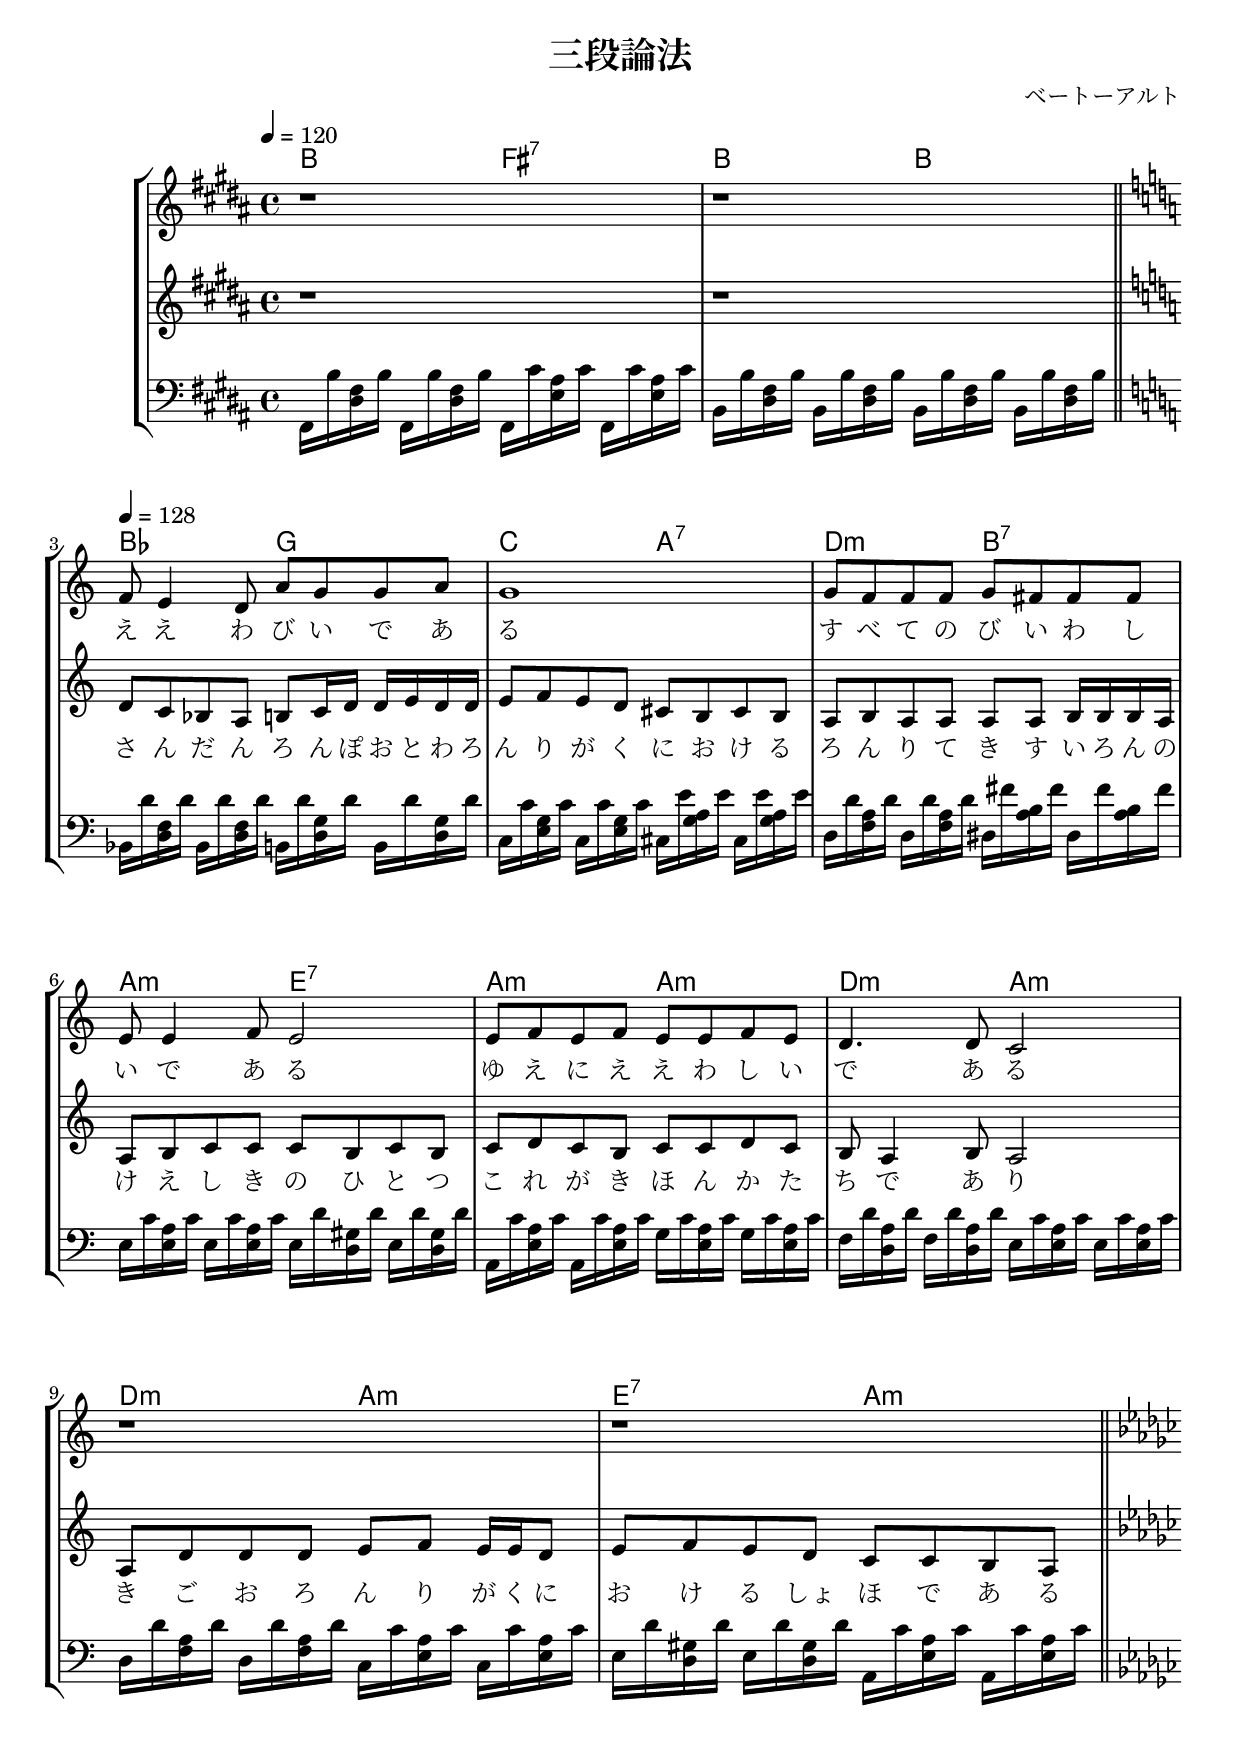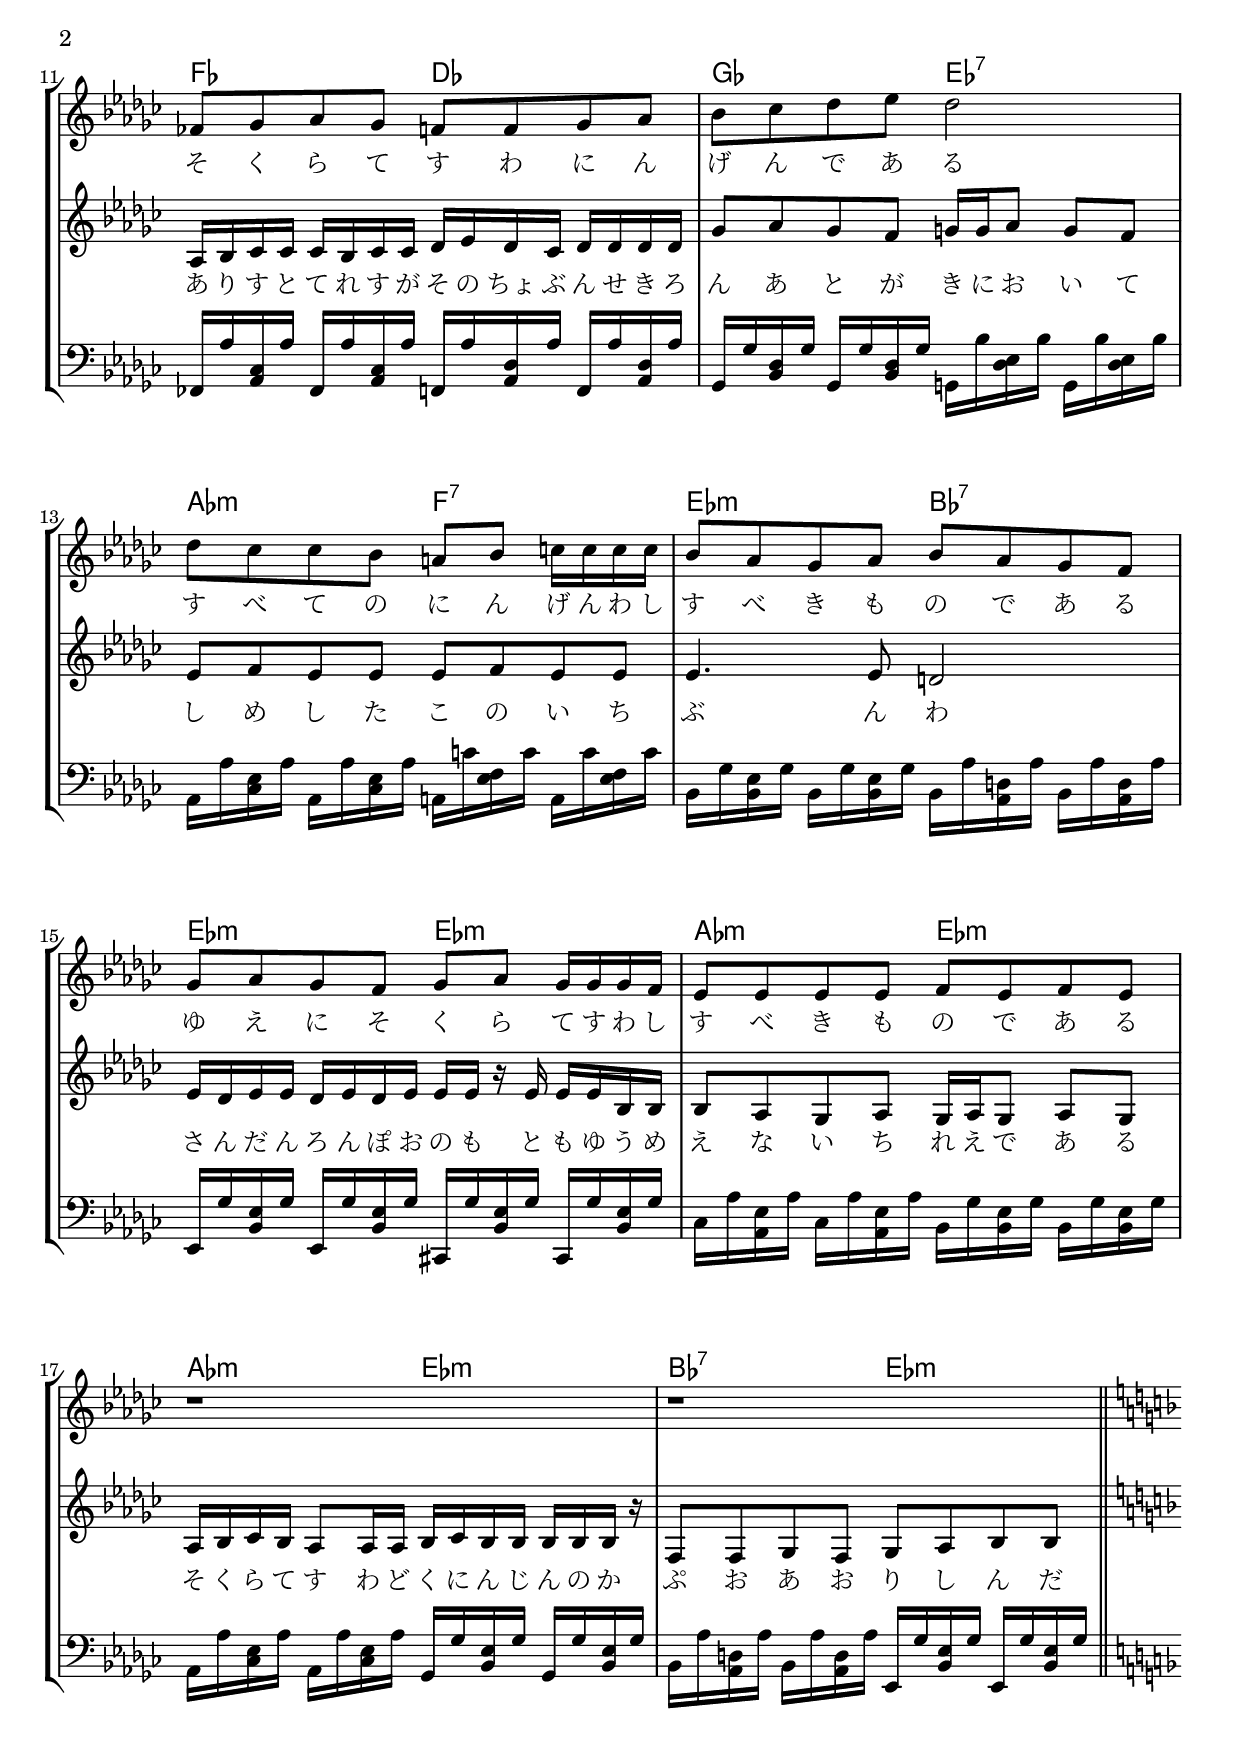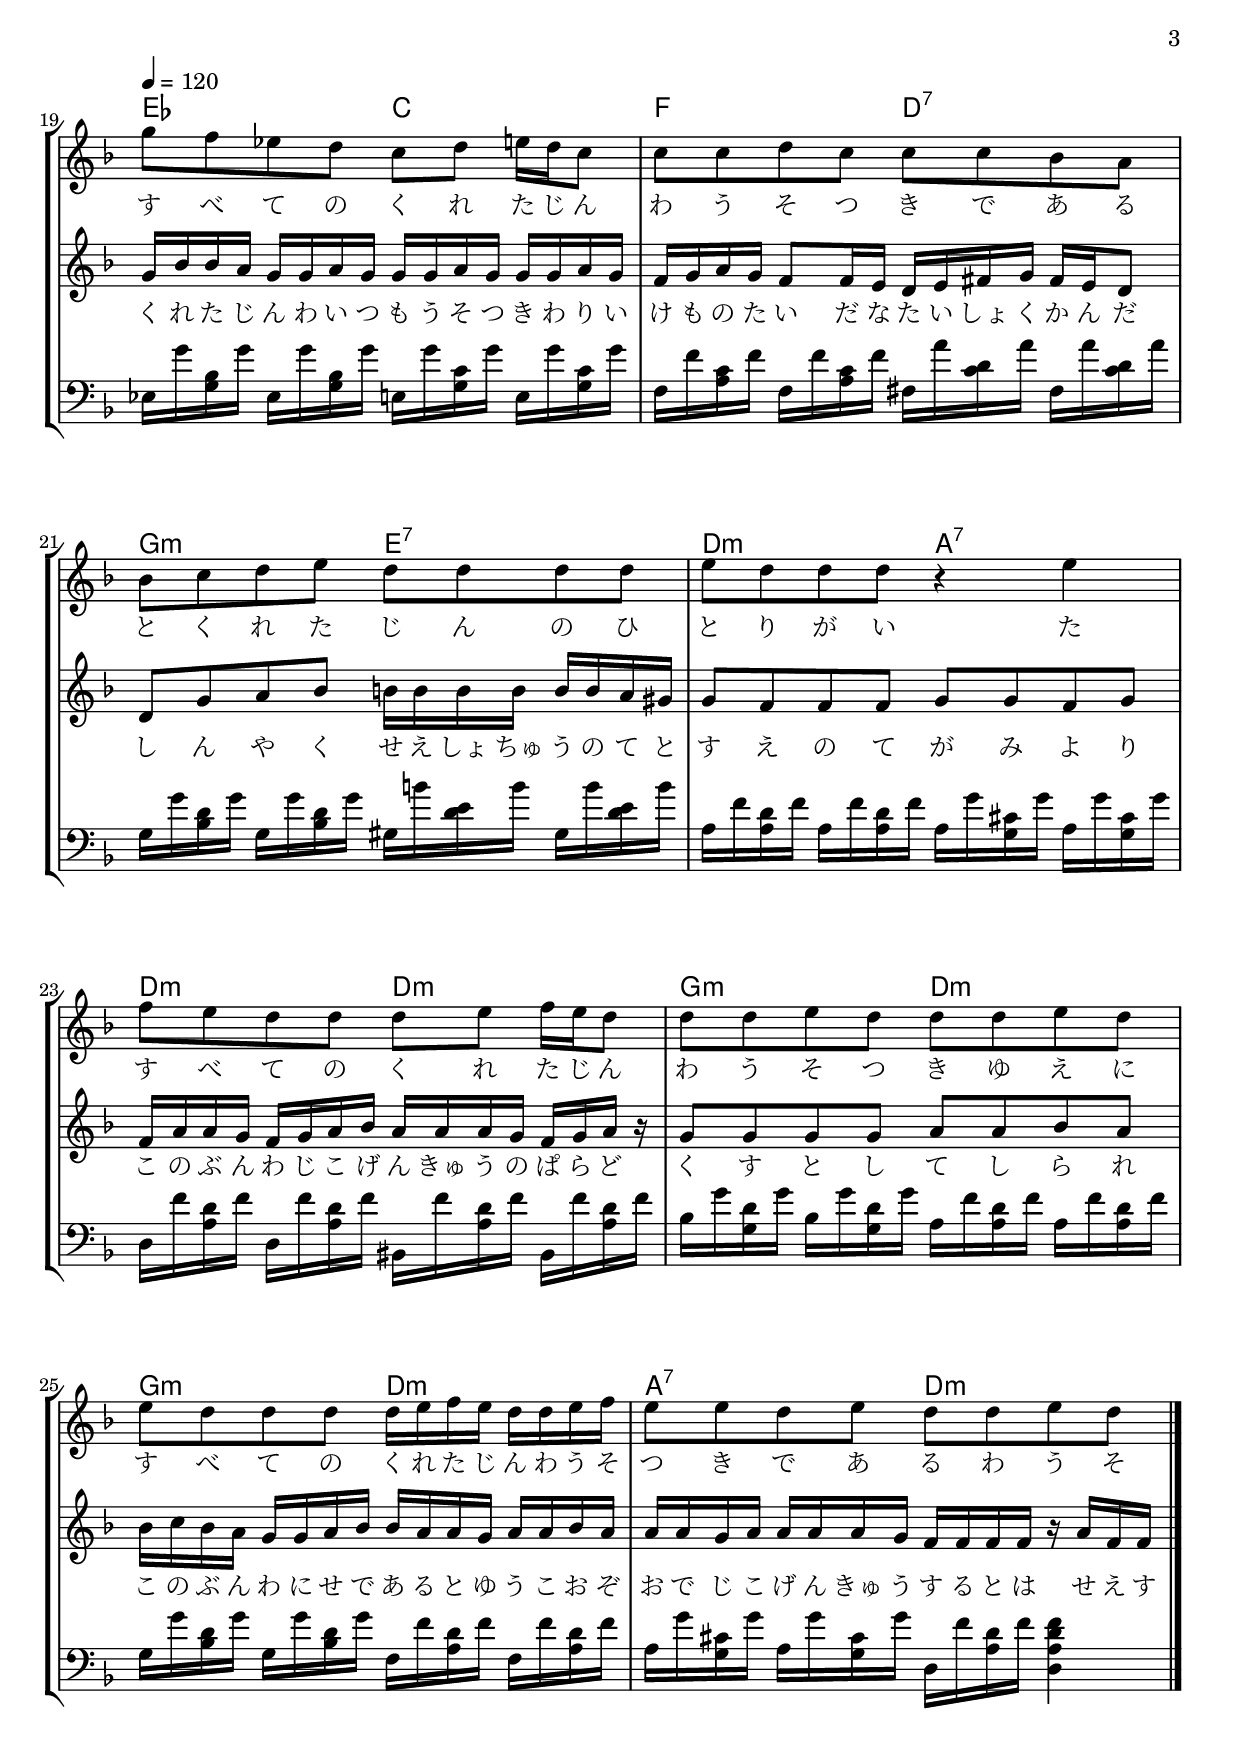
\version "2.12.1"

\header {
	title = \markup {三段論法}
	composer = \markup \center-column {ベートーアルト}
}

harmony = \chordmode {
	b2 fis:7 b b 

	bes g c a:7 d:m b:7 a:m e:7 a:m a:m d:m a:m d:m a:m e:7 a:m 

	fes des ges es:7 as:m f:7 es:m bes:7 es:m es:m as:m es:m as:m es:m bes:7 es:m 

	es c f d:7 g:m e:7 d:m a:7 d:m d:m g:m d:m g:m d:m a:7 d:m 
}

melody = {
	\key b \major
	\tempo 4 = 120
	r1 | r1   
	\set Staff.midiInstrument = #"fss0.32"
		\key c \major
	\tempo 4 = 128
f'8  e'4  d'8  a'8  g'8  g'8  a'8 
	g'1 
	g'8  f'8  f'8  f'8  g'8  fis'8  fis'8  fis'8 
	e'8  e'4  f'8  e'2 
	e'8  f'8  e'8  f'8  e'8  e'8  f'8  e'8 
	d'4.  d'8  c'2
	r1 r1 	\set Staff.midiInstrument = #"fss0.32"
		\key ges \major
fes'8  ges'8  as'8  ges'8  f'8  f'8  ges'8  as'8 
	bes'8  ces''8  des''8  es''8  des''2 
	des''8  ces''8  ces''8  bes'8  a'8  bes'8  c''16  c''16  c''16  c''16 
	bes'8  as'8  ges'8  as'8  bes'8  as'8  ges'8  f'8 
	ges'8  as'8  ges'8  f'8  ges'8  as'8  ges'16  ges'16  ges'16  f'16 
	es'8  es'8  es'8  es'8  f'8  es'8  f'8  es'8
	r1 r1 	\set Staff.midiInstrument = #"fss0.32"
		\key f \major
	\tempo 4 = 120
g''8  f''8  es''8  d''8  c''8  d''8  e''16  d''16  c''8 
	c''8  c''8  d''8  c''8  c''8  c''8  bes'8  a'8 
	bes'8  c''8  d''8  e''8  d''8  d''8  d''8  d''8 
	e''8  d''8  d''8  d''8  r4  e''4 
	f''8  e''8  d''8  d''8  d''8  e''8  f''16  e''16  d''8 
	d''8  d''8  e''8  d''8  d''8  d''8  e''8  d''8 
	e''8  d''8  d''8  d''8  d''16  e''16  f''16  e''16  d''16  d''16  e''16  f''16 
	e''8  e''8  d''8  e''8  d''8  d''8  e''8  d''8
	\bar "|."
}

words = \lyricmode {
	
	え  え  わ  び  い  で  あ  る  す  べ  て  の  び  い  わ  し  い  で  あ  る  ゆ  え  に  え  え  わ  し  い  で  あ  る  
	そ  く  ら  て  す  わ  に  ん  げ  ん  で  あ  る  す  べ  て  の  に  ん  げ  ん  わ  し  す  べ  き  も  の  で  あ  る  ゆ  え  に  そ  く  ら  て  す  わ  し  す  べ  き  も  の  で  あ  る  
	す  べ  て  の  く  れ  た  じ  ん  わ  う  そ  つ  き  で  あ  る  と  く  れ  た  じ  ん  の  ひ  と  り  が  い  た  す  べ  て  の  く  れ  た  じ  ん  わ  う  そ  つ  き  ゆ  え  に  す  べ  て  の  く  れ  た  じ  ん  わ  う  そ  つ  き  で  あ  る  わ  う  そ  
}

secondmelody = {
	\key b \major
	\tempo 4 = 120
	r1 | r1   
	\set Staff.midiInstrument = #"Percussive Organ"
		\key c \major
	\tempo 4 = 128
d'8  c'8  bes8  a8  b8  c'16  d'16  d'16  e'16  d'16  d'16 
	e'8  f'8  e'8  d'8  cis'8  b8  cis'8  b8 
	a8  b8  a8  a8  a8  a8  b16  b16  b16  a16 
	a8  b8  c'8  c'8  c'8  b8  c'8  b8 
	c'8  d'8  c'8  b8  c'8  c'8  d'8  c'8 
	b8  a4  b8  a2 
	a8  d'8  d'8  d'8  e'8  f'8  e'16  e'16  d'8 
	e'8  f'8  e'8  d'8  c'8  c'8  b8  a8
	\set Staff.midiInstrument = #"Rock Organ"
		\key ges \major
as16  bes16  ces'16  ces'16  ces'16  bes16  ces'16  ces'16  des'16  es'16  des'16  ces'16  des'16  des'16  des'16  des'16 
	ges'8  as'8  ges'8  f'8  g'16  g'16  as'8  g'8  f'8 
	es'8  f'8  es'8  es'8  es'8  f'8  es'8  es'8 
	es'4.  es'8  d'2 
	es'16  des'16  es'16  es'16  des'16  es'16  des'16  es'16  es'16  es'16  r16  es'16  es'16  es'16  bes16  bes16 
	bes8  as8  ges8  as8  ges16  as16  ges8  as8  ges8 
	as16  bes16  ces'16  bes16  as8  as16  as16  bes16  ces'16  bes16  bes16  bes16  bes16  bes16  r16 
	f8  f8  ges8  f8  ges8  as8  bes8  bes8
	\set Staff.midiInstrument = #"Church organ"
		\key f \major
	\tempo 4 = 120
g'16  bes'16  bes'16  a'16  g'16  g'16  a'16  g'16  g'16  g'16  a'16  g'16  g'16  g'16  a'16  g'16 
	f'16  g'16  a'16  g'16  f'8  f'16  e'16  d'16  e'16  fis'16  g'16  fis'16  e'16  d'8 
	d'8  g'8  a'8  bes'8  b'16  b'16  b'16  b'16  b'16  b'16  a'16  gis'16 
	g'8  f'8  f'8  f'8  g'8  g'8  f'8  g'8 
	f'16  a'16  a'16  g'16  f'16  g'16  a'16  bes'16  a'16  a'16  a'16  g'16  f'16  g'16  a'16  r16 
	g'8  g'8  g'8  g'8  a'8  a'8  bes'8  a'8 
	bes'16  c''16  bes'16  a'16  g'16  g'16  a'16  bes'16  bes'16  a'16  a'16  g'16  a'16  a'16  bes'16  a'16 
	a'16  a'16  g'16  a'16  a'16  a'16  a'16  g'16  f'16  f'16  f'16  f'16  r16  a'16  f'16  f'16
	\bar "|."
}

secondwords = \lyricmode {
	
	さ  ん  だ  ん  ろ  ん  ぽ  お  と  わ  ろ  ん  り  が  く  に  お  け  る  ろ  ん  り  て  き  す  い  ろ  ん  の  け  え  し  き  の  ひ  と  つ  こ  れ  が  き  ほ  ん  か  た  ち  で  あ  り  き  ご  お  ろ  ん  り  が  く  に  お  け  る  しょ  ほ  で  あ  る  
	あ  り  す  と  て  れ  す  が  そ  の  ちょ  ぶ  ん  せ  き  ろ  ん  あ  と  が  き  に  お  い  て  し  め  し  た  こ  の  い  ち  ぶ  ん  わ  さ  ん  だ  ん  ろ  ん  ぽ  お  の  も  と  も  ゆ  う  め  え  な  い  ち  れ  え  で  あ  る  そ  く  ら  て  す  わ  ど  く  に  ん  じ  ん  の  か  ぷ  お  あ  お  り  し  ん  だ  
	く  れ  た  じ  ん  わ  い  つ  も  う  そ  つ  き  わ  り  い  け  も  の  た  い  だ  な  た  い  しょ  く  か  ん  だ  し  ん  や  く  せ  え  しょ  ちゅ  う  の  て  と  す  え  の  て  が  み  よ  り  こ  の  ぶ  ん  わ  じ  こ  げ  ん  きゅ  う  の  ぱ  ら  ど  く  す  と  し  て  し  ら  れ  こ  の  ぶ  ん  わ  に  せ  で  あ  る  と  ゆ  う  こ  お  ぞ  お  で  じ  こ  げ  ん  きゅ  う  す  る  と  は  せ  え  す  
}

tempochange = {
	\tempo 4 = 120
	r1 | r1 \bar "||"
	\tempo 4 = 128
	r1 | r1 | r1 | r1 | r1 | r1 | r1 | r1 \bar "||"
	\tempo 4 = 128
	r1 | r1 | r1 | r1 | r1 | r1 | r1 | r1 \bar "||"
	\tempo 4 = 120
	r1 | r1 | r1 | r1 | r1 | r1 | r1 | r1 \bar "|."
}

mainacc = {
	\clef bass
	\set Staff.midiInstrument = #"Accordion"
	\key b \major
	\tempo 4 = 120
	fis,16 b <dis fis> b fis, b <dis fis> b
	fis,16 cis' <e ais> cis' fis, cis' <e ais> cis'
	b,16 b <dis fis> b b, b <dis fis> b
	b,16 b <dis fis> b b, b <dis fis> b
	\bar "||"

	\set Staff.midiInstrument = #"Accordion"
	\key c \major
	\tempo 4 = 128
	bes,16 d' <d f> d' bes, d' <d f> d'
	b,16 d' <d g> d' b, d' <d g> d'
	c16 c' <e g> c' c c' <e g> c'
	cis16 e' <g a> e' cis e' <g a> e'
	d16 d' <f a> d' d d' <f a> d'
	dis16 fis' <a b> fis' dis fis' <a b> fis'
	e16 c' <e a> c' e c' <e a> c'
	e16 d' <d gis> d' e d' <d gis> d'
	a,16 c' <e a> c' a, c' <e a> c'
	g16 c' <e a> c' g c' <e a> c'
	f16 d' <d a> d' f d' <d a> d'
	e16 c' <e a> c' e c' <e a> c'
	d16 d' <f a> d' d d' <f a> d'
	c16 c' <e a> c' c c' <e a> c'
	e16 d' <d gis> d' e d' <d gis> d'
	a,16 c' <e a> c' a, c' <e a> c'
	\bar "||"

	\set Staff.midiInstrument = #"Accordion"
	\key ges \major
	fes,16 as <as, ces> as fes, as <as, ces> as
	f,16 as <as, des> as f, as <as, des> as
	ges,16 ges <bes, des> ges ges, ges <bes, des> ges
	g,16 bes <des es> bes g, bes <des es> bes
	as,16 as <ces es> as as, as <ces es> as
	a,16 c' <es f> c' a, c' <es f> c'
	bes,16 ges <bes, es> ges bes, ges <bes, es> ges
	bes,16 as <as, d> as bes, as <as, d> as
	es,16 ges <bes, es> ges es, ges <bes, es> ges
	cis,16 ges <bes, es> ges cis, ges <bes, es> ges
	ces16 as <as, es> as ces as <as, es> as
	bes,16 ges <bes, es> ges bes, ges <bes, es> ges
	as,16 as <ces es> as as, as <ces es> as
	ges,16 ges <bes, es> ges ges, ges <bes, es> ges
	bes,16 as <as, d> as bes, as <as, d> as
	es,16 ges <bes, es> ges es, ges <bes, es> ges
	\bar "||"

	\set Staff.midiInstrument = #"Accordion"
	\key f \major
	\tempo 4 = 120
	es16 g' <g bes> g' es g' <g bes> g'
	e16 g' <g c'> g' e g' <g c'> g'
	f16 f' <a c'> f' f f' <a c'> f'
	fis16 a' <c' d'> a' fis a' <c' d'> a'
	g16 g' <bes d'> g' g g' <bes d'> g'
	gis16 b' <d' e'> b' gis b' <d' e'> b'
	a16 f' <a d'> f' a f' <a d'> f'
	a16 g' <g cis'> g' a g' <g cis'> g'
	d16 f' <a d'> f' d f' <a d'> f'
	bis,16 f' <a d'> f' bis, f' <a d'> f'
	bes16 g' <g d'> g' bes g' <g d'> g'
	a16 f' <a d'> f' a f' <a d'> f'
	g16 g' <bes d'> g' g g' <bes d'> g'
	f16 f' <a d'> f' f f' <a d'> f'
	a16 g' <g cis'> g' a g' <g cis'> g'
	d16 f' <a d'> f' <d a d' f'>4
	\bar "|."
}

subacc = {
	\clef bass
	\set Staff.midiInstrument = #"French horn"
	\key b \major
	\tempo 4 = 120
	fis,8 <dis fis b> fis, <dis fis b>
	fis,8 <e ais cis'> fis, <e ais cis'>
	b,8 <dis fis b> b, <dis fis b>
	b,8 <dis fis b> b, <dis fis b>
	\bar "||"

	\set Staff.midiInstrument = #"French horn"
	\key c \major
	\tempo 4 = 128
	bes,8 <d f d'> bes, <d f d'>
	b,8 <d g d'> b, <d g d'>
	c8 <e g c'> c <e g c'>
	cis8 <g a e'> cis <g a e'>
	d8 <f a d'> d <f a d'>
	dis8 <a b fis'> dis <a b fis'>
	e8 <e a c'> e <e a c'>
	e8 <d gis d'> e <d gis d'>
	a,8 <e a c'> a, <e a c'>
	g8 <e a c'> g <e a c'>
	f8 <d a d'> f <d a d'>
	e8 <e a c'> e <e a c'>
	d8 <f a d'> d <f a d'>
	c8 <e a c'> c <e a c'>
	e8 <d gis d'> e <d gis d'>
	a,8 <e a c'> a, <e a c'>
	\bar "||"

	\set Staff.midiInstrument = #"French horn"
	\key ges \major
	fes,8 <as, ces as> fes, <as, ces as>
	f,8 <as, des as> f, <as, des as>
	ges,8 <bes, des ges> ges, <bes, des ges>
	g,8 <des es bes> g, <des es bes>
	as,8 <ces es as> as, <ces es as>
	a,8 <es f c'> a, <es f c'>
	bes,8 <bes, es ges> bes, <bes, es ges>
	bes,8 <as, d as> bes, <as, d as>
	es,8 <bes, es ges> es, <bes, es ges>
	cis,8 <bes, es ges> cis, <bes, es ges>
	ces8 <as, es as> ces <as, es as>
	bes,8 <bes, es ges> bes, <bes, es ges>
	as,8 <ces es as> as, <ces es as>
	ges,8 <bes, es ges> ges, <bes, es ges>
	bes,8 <as, d as> bes, <as, d as>
	es,8 <bes, es ges> es, <bes, es ges>
	\bar "||"

	\set Staff.midiInstrument = #"French horn"
	\key f \major
	\tempo 4 = 120
	es8 <g bes g'> es <g bes g'>
	e8 <g c' g'> e <g c' g'>
	f8 <a c' f'> f <a c' f'>
	fis8 <c' d' a'> fis <c' d' a'>
	g8 <bes d' g'> g <bes d' g'>
	gis8 <d' e' b'> gis <d' e' b'>
	a8 <a d' f'> a <a d' f'>
	a8 <g cis' g'> a <g cis' g'>
	d8 <a d' f'> d <a d' f'>
	bis,8 <a d' f'> bis, <a d' f'>
	bes8 <g d' g'> bes <g d' g'>
	a8 <a d' f'> a <a d' f'>
	g8 <bes d' g'> g <bes d' g'>
	f8 <a d' f'> f <a d' f'>
	a8 <g cis' g'> a <g cis' g'>
	d8 <a d' f'>8 <d a d' f'>4
	\bar "|."
}

percA = {
	\drummode {
	r1  |r2. hho4  \bar "||"
	r1  |r2. hho4  |r1  |r2. hho4  |r1  |r2. hho4  |r1  |r2. hho4  \bar "||"
	r1  |r2. hho4  |r1  |r2. hho4  |r1  |r2. hho4  |r1  |r2. hho4  \bar "||"
	hh4 hh8 hh2 r8  |\times 16/32{ hh2 hh8. hh8. hh4. hh2. } |hh4 hh8 hh2 r8  |hh4 hh8 hh4 hh4.  |hh4 hh8 hh2 r8  |\times 16/32{ hh2 hh8. hh8. hh4. hh2. } |hh4 hh8 hh2 r8  |\times 16/32{ hh2 hh8. hh1 r4 r16 } \bar "|."
	}
}

percB = {
	\drummode {
	r16 hhp16 hhp8 hhp16 hhp8 hhp2 r16  |r16 hhp16 hhp8 hhp16 hhp8 hhp2 hhp16  \bar "||"
	r16 hhp16 hhp8 hhp16 hhp8 hhp2 r16  |r16 hhp16 hhp8 hhp16 hhp8 hhp2 r16  |r16 hhp16 hhp8 hhp16 hhp8 hhp2 r16  |r16 hhp16 hhp8 hhp16 hhp8 hhp2 r16  |r16 hhp16 hhp8 hhp16 hhp8 hhp2 r16  |r16 hhp16 hhp8 hhp16 hhp8 hhp2 r16  |r16 hhp16 hhp8 hhp16 hhp8 hhp2 r16  |r16 hhp16 hhp8 hhp16 hhp8 hhp2 hhp16  \bar "||"
	r16 hhp16 hhp8 hhp16 hhp8 hhp2 r16  |r16 hhp16 hhp8 hhp16 hhp8 hhp2 r16  |r16 hhp16 hhp8 hhp16 hhp8 hhp2 r16  |r16 hhp16 hhp8 hhp16 hhp8 hhp2 r16  |r16 hhp16 hhp8 hhp16 hhp8 hhp2 r16  |r16 hhp16 hhp8 hhp16 hhp8 hhp2 r16  |r16 hhp16 hhp8 hhp16 hhp8 hhp2 r16  |r16 hhp16 hhp8 hhp16 hhp8 hhp2 hhp16  \bar "||"
	r16 hhp8 hhp8 hhp2 r8.  |\times 16/32{ r8 hhp4 hhp4 hhp8 hhp2 r8 hhp2 r8 } |r16 hhp8 hhp8 hhp2 r8.  |r16 hhp8 hhp8 hhp8. hhp2  |r16 hhp8 hhp8 hhp2 r8.  |\times 16/32{ r8 hhp4 hhp4 hhp8 hhp2 r8 hhp2 r8 } |r16 hhp8 hhp8 hhp2 r8.  |\times 16/32{ r8 hhp4 hhp4 hhp8 hhp1 r4 } \bar "|."
	}
}

percC = {
	\drummode {
	hh8. hh8. hh2 r8  |hh8. hh8. hh4 hh4 hh8  \bar "||"
	hh8. hh8. hh2 r8  |hh8. hh8. hh2 hh8  |hh8. hh8. hh2 r8  |hh8. hh8. hh2 hh8  |hh8. hh8. hh2 r8  |hh8. hh8. hh2 hh8  |hh8. hh8. hh2 r8  |hh8. hh8. hh4 hh4 hh8  \bar "||"
	hh8. hh8. hh2 r8  |hh8. hh8. hh2 hh8  |hh8. hh8. hh2 r8  |hh8. hh8. hh2 hh8  |hh8. hh8. hh2 r8  |hh8. hh8. hh2 hh8  |hh8. hh8. hh2 r8  |hh8. hh8. hh4 hh4 hh8  \bar "||"
	r1  |\times 16/32{ r1 r2 hho2 } |r1  |\times 16/32{ r1 r2 hho2 } |r1  |\times 16/32{ r1 r2 hho2 } |r1  |\times 16/32{ r1 r2 hho2 } \bar "|."
	}
}

percD = {
	\drummode {
	r2 ss2  |r2 ss2  \bar "||"
	r2 ss2  |r2 ss2  |r2 ss2  |r2 ss2  |r2 ss2  |r2 ss2  |r2 ss2  |r2 ss2  \bar "||"
	r2 ss2  |r2 ss2  |r2 ss2  |r2 ss2  |r2 ss2  |r2 ss2  |r2 ss2  |r2 ss2  \bar "||"
	bd8. bd8. bd2 bd8  |\times 16/32{ bd4. bd4. bd2 bd2 bd4 } |bd8. bd8. bd2 bd8  |bd8. bd8. bd2 r8  |bd8. bd8. bd2 bd8  |\times 16/32{ bd4. bd4. bd2 bd2 bd4 } |bd8. bd8. bd2 bd8  |\times 16/32{ bd4. bd4. bd8 bd2 r8 bd2 } \bar "|."
	}
}

percE = {
	\drummode {
	bd2 r8 bd4 bd8  |bd4. bd4 bd4.  \bar "||"
	bd2 r8 bd4 bd8  |bd4. bd4 bd4 bd8  |bd2 r8 bd4 bd8  |bd4. bd4 bd4 bd8  |bd2 r8 bd4 bd8  |bd4. bd4 bd4 bd8  |bd2 r8 bd4 bd8  |bd4. bd4 bd4.  \bar "||"
	bd2 r8 bd4 bd8  |bd4. bd4 bd4 bd8  |bd2 r8 bd4 bd8  |bd4. bd4 bd4 bd8  |bd2 r8 bd4 bd8  |bd4. bd4 bd4 bd8  |bd2 r8 bd4 bd8  |bd4. bd4 bd4.  \bar "||"
	r2 ss2  |\times 16/32{ r1 ss1 } |r2 ss2  |\times 16/32{ r1 ss1 } |r2 ss2  |\times 16/32{ r1 ss1 } |r2 ss2  |\times 16/32{ r1 ss1 } \bar "|."
	}
}

percF = {
	\drummode {
	r1 | r1 \bar "||"
	r1 | r1 | r1 | r1 | r1 | r1 | r1 | r1 \bar "||"
	r1 | r1 | r1 | r1 | r1 | r1 | r1 | r1 \bar "||"
	r1 |r1 |r1 |r2 r8. sn16 sn4  |r1 |r1 |r1 |\times 16/32{ r1 sn4 sn8 sn2 r8 } \bar "|."
	}
}

percG = {
	\drummode {
	r1 | r1 \bar "||"
	r1 | r1 | r1 | r1 | r1 | r1 | r1 | r1 \bar "||"
	r1 | r1 | r1 | r1 | r1 | r1 | r1 | r1 \bar "||"
	r1 |r1 |r1 |r2. r8 tomml8  |r1 |r1 |r1 |r2. r8 tomml8  \bar "|."
	}
}

percH = {
	\drummode {
	r1 | r1 \bar "||"
	r1 | r1 | r1 | r1 | r1 | r1 | r1 | r1 \bar "||"
	r1 | r1 | r1 | r1 | r1 | r1 | r1 | r1 \bar "||"
	r1 |r1 |r1 |r1 |r1 |r1 |r1 |\times 16/32{ r1 r2 r8 tommh4. } \bar "|."
	}
}

percI = {
	\drummode {
	r1 | r1 \bar "||"
	r1 | r1 | r1 | r1 | r1 | r1 | r1 | r1 \bar "||"
	r1 | r1 | r1 | r1 | r1 | r1 | r1 | r1 \bar "||"
	r1 |r1 |r1 |r1 |r1 |r1 |r1 |\times 16/32{ r1 r2. tomfh4 } \bar "|."
	}
}

\score {
	<<
		\new StaffGroup <<
			\new ChordNames {\harmony}
			\new Voice = "melody" {\melody}
			\new Lyrics \lyricsto "melody" \words
			\new Voice = "secondmelody" {\secondmelody}
			\new Lyrics \lyricsto "secondmelody" \secondwords
			\new Staff = "mainacc" {\mainacc}
		>>
	>>
	\layout { }
}
